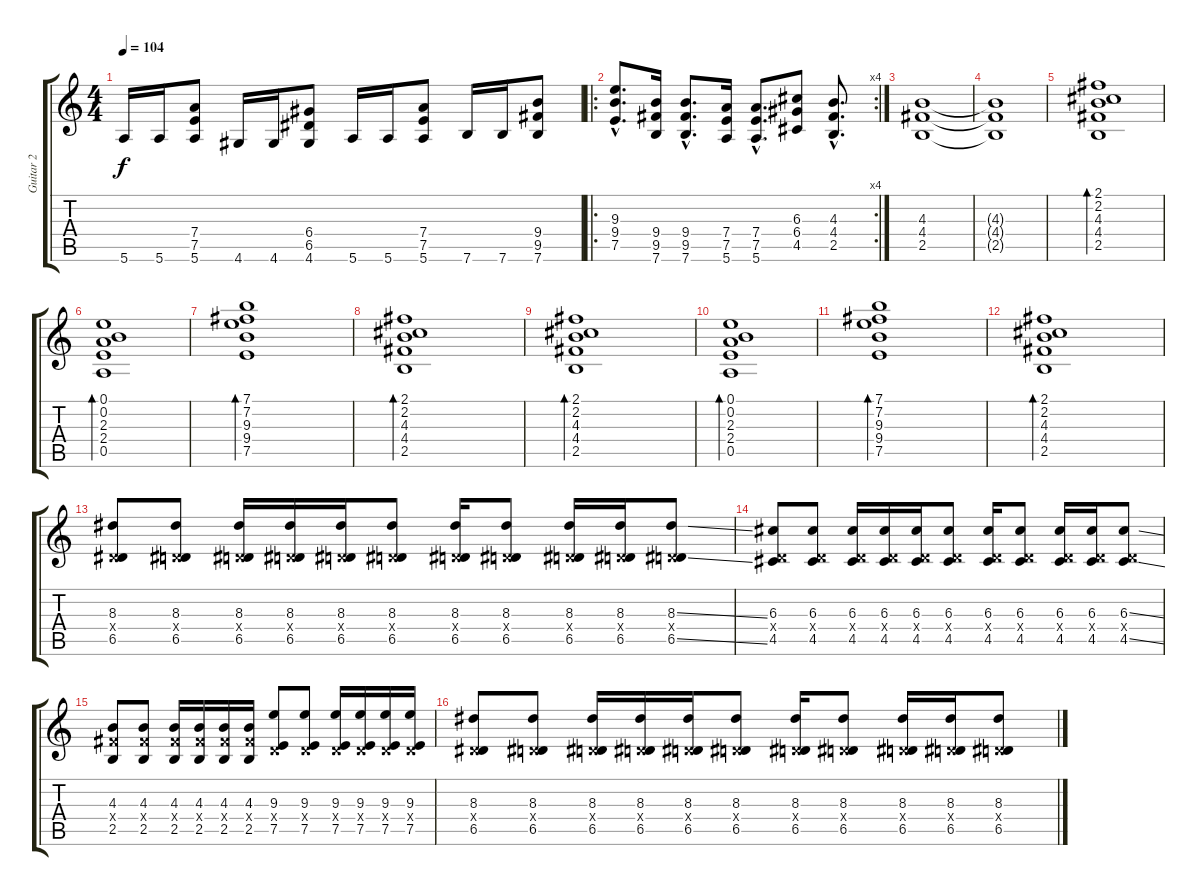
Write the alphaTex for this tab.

\track ("Guitar 2" "Guitar 2") {instrument distortionguitar}
\staff {score tabs}
\tuning (E4 B3 G3 D3 A2 E2) {hide}
\ts (4 4)
\tempo 104
\clef g2
\ks c
5.6.16{dy f} 5.6.16 (7.4 7.5 5.6).8 4.6.16 4.6.16 (6.4 6.5 4.6).8 5.6.16 5.6.16 (7.4 7.5 5.6).8 7.6.16 7.6.16 (9.4 9.5 7.6).8 |
\ro
\rc 4
(9.3{hac} 9.4{hac} 7.5{hac}).8{d} (9.4 9.5 7.6).16 (9.4{hac} 9.5{hac} 7.6{hac}).8{d} (7.4 7.5 5.6).16 (7.4{hac} 7.5{hac} 5.6{hac}).8{d} (6.3 6.4 4.5).8 (4.3{hac} 4.4{hac} 2.5{hac}).8{d} |
(4.3 4.4 2.5).1 |
(4.3{t} 4.4{t} 2.5{t}).1 |
(2.1 2.2 4.3 4.4 2.5).1{bd 60 instrument electricguitarclean} |
(0.1 0.2 2.3 2.4 0.5).1{bd 60} |
(7.1 7.2 9.3 9.4 7.5).1{bd 60} |
(2.1 2.2 4.3 4.4 2.5).1{bd 60} |
(2.1 2.2 4.3 4.4 2.5).1{bd 60} |
(0.1 0.2 2.3 2.4 0.5).1{bd 60} |
(7.1 7.2 9.3 9.4 7.5).1{bd 60} |
(2.1 2.2 4.3 4.4 2.5).1{bd 60} |
(8.3 0.4{x} 6.5).8{instrument distortionguitar} (8.3 0.4{x} 6.5).8 (8.3 0.4{x} 6.5).16 (8.3 0.4{x} 6.5).16 (8.3 0.4{x} 6.5).16 (8.3 0.4{x} 6.5).8 (8.3 0.4{x} 6.5).16 (8.3 0.4{x} 6.5).8 (8.3 0.4{x} 6.5).16 (8.3 0.4{x} 6.5).16 (8.3{ss} 0.4{x} 6.5{ss}).8 |
(6.3 0.4{x} 4.5).8 (6.3 0.4{x} 4.5).8 (6.3 0.4{x} 4.5).16 (6.3 0.4{x} 4.5).16 (6.3 0.4{x} 4.5).16 (6.3 0.4{x} 4.5).8 (6.3 0.4{x} 4.5).16 (6.3 0.4{x} 4.5).8 (6.3 0.4{x} 4.5).16 (6.3 0.4{x} 4.5).16 (6.3{ss} 0.4{x} 4.5{ss}).8 |
(4.3 4.4{x} 2.5).8 (4.3 4.4{x} 2.5).8 (4.3 4.4{x} 2.5).16 (4.3 4.4{x} 2.5).16 (4.3 4.4{x} 2.5).16 (4.3 4.4{x} 2.5).16 (9.3 0.4{x} 7.5).8 (9.3 0.4{x} 7.5).8 (9.3 0.4{x} 7.5).16 (9.3 0.4{x} 7.5).16 (9.3 0.4{x} 7.5).16 (9.3 0.4{x} 7.5).16 |
(8.3 0.4{x} 6.5).8 (8.3 0.4{x} 6.5).8 (8.3 0.4{x} 6.5).16 (8.3 0.4{x} 6.5).16 (8.3 0.4{x} 6.5).16 (8.3 0.4{x} 6.5).8 (8.3 0.4{x} 6.5).16 (8.3 0.4{x} 6.5).8 (8.3 0.4{x} 6.5).16 (8.3 0.4{x} 6.5).16 (8.3{ss} 0.4{x} 6.5{ss}).8
